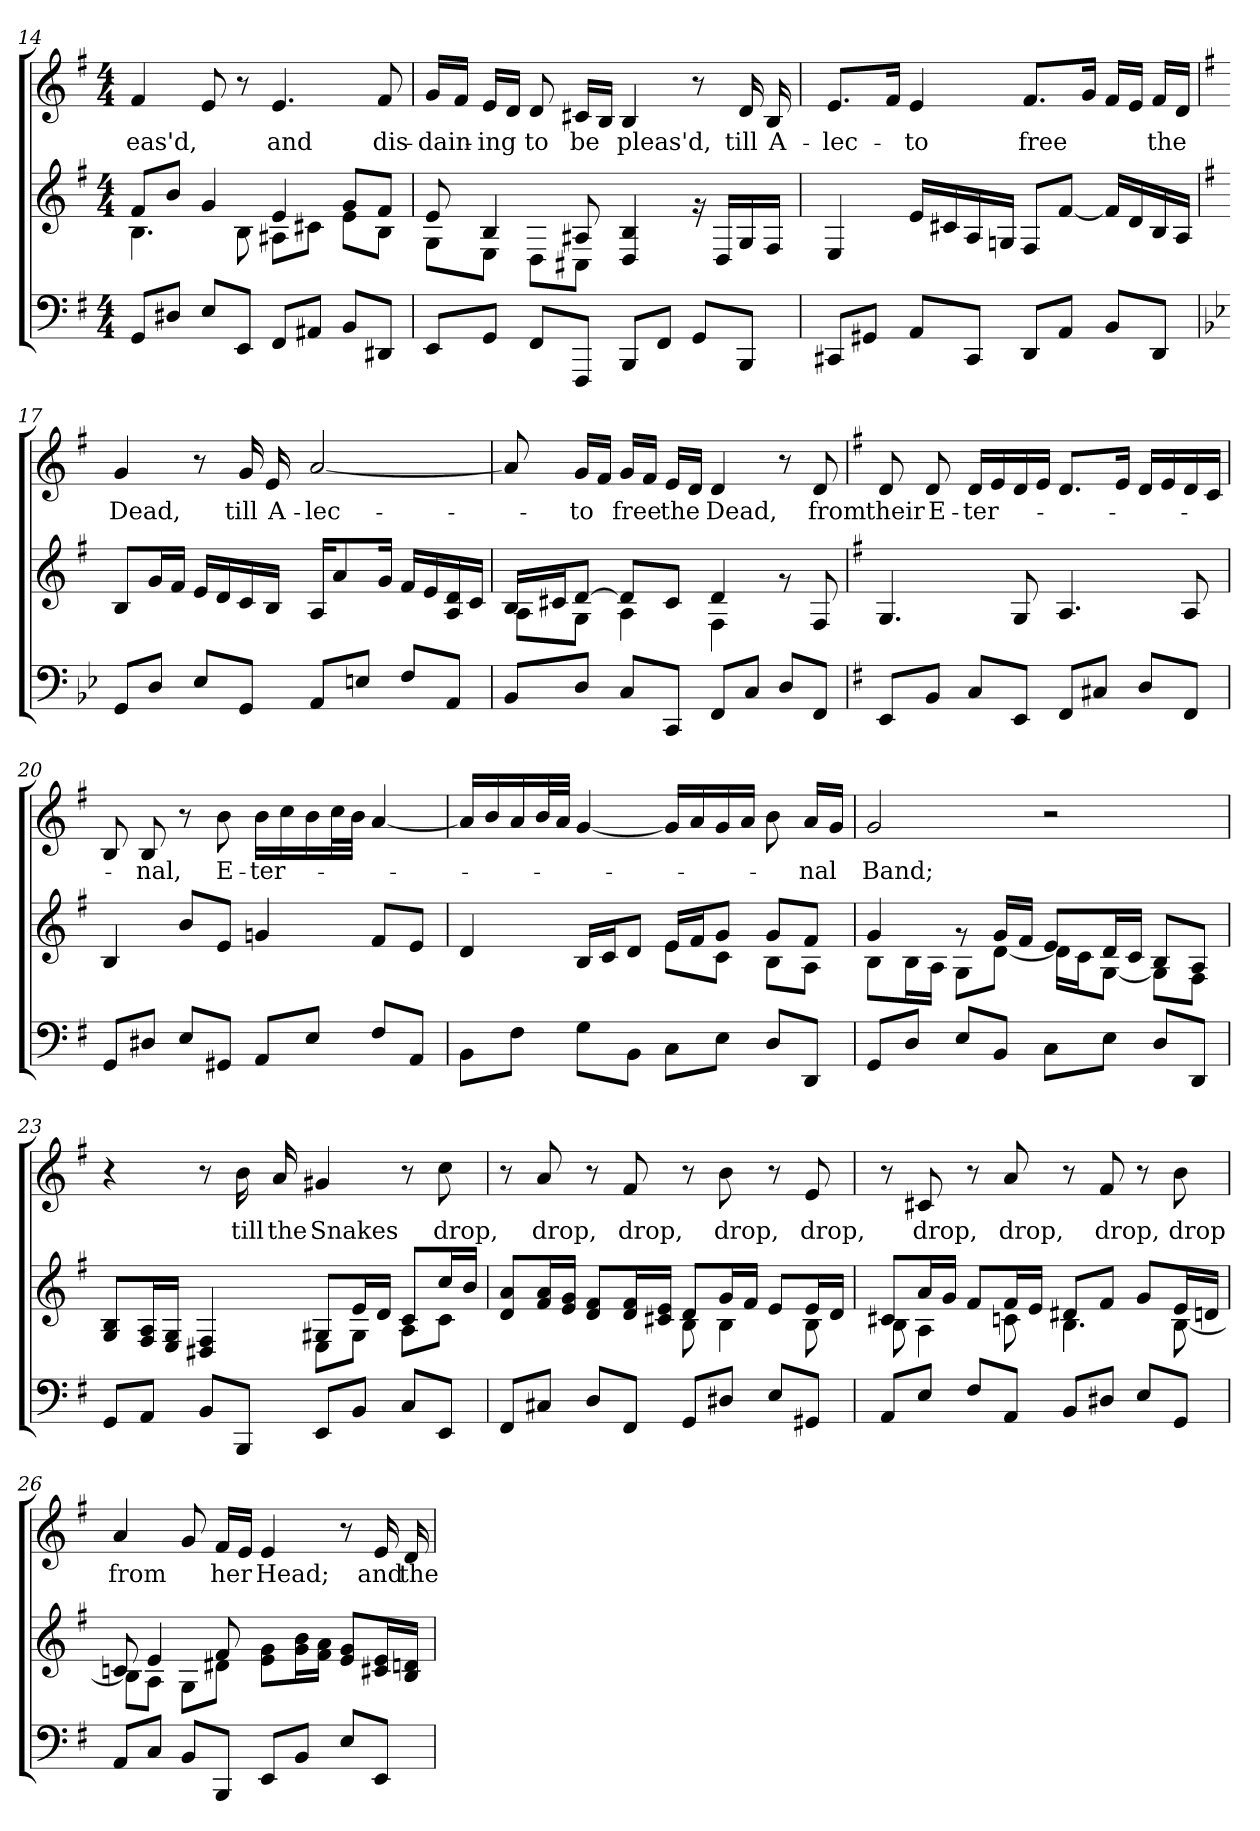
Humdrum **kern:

**kern	**kern	**kern	**text
*part3	*part2	*part1	*part1
*staff3	*staff2	*staff1	*staff1
*clefF4	*clefG2	*clefG2	*
*k[f#]	*k[f#]	*k[f#]	*
*G:	*G:	*G:	*
*M4/4	*M4/4	*M4/4	*
=14	=14	=14	=14
*	*^	*	*
!	!	!	!	!LO:LY:b
8GG/L	8f#/L	4.B\	4f#/	eas'd,
8D#X/J	8b/J	.	.	.
8E/L	4g/	.	8e/	.
8EE/J	.	8B\	8r	.
!	!	!	!	!LO:LY:b
8FF#/L	4e/	8A#X\L	4.e/	and
8AA#X/J	.	8c#X\J	.	.
8BB/L	8g/L	8e\L	.	.
!	!	!	!	!LO:LY:b
8DD#X/J	8f#/J	8B\J	8f#/	dis-
!!LO:LB:g=z
=15	=15	=15	=15	=15
!	!	!	!	!LO:LY:b
8EE/L	8e/	8G\L	16g/LL	-dain-
.	.	.	16f#/JJ	.
!	!	!	!	!LO:LY:b
8GG/J	4B/	8E\J	16e/LL	-ing
.	.	.	16d/JJ	.
!	!	!	!	!LO:LY:b
8FF#/L	.	8D\L	8d/	to
!	!	!	!	!LO:LY:b
8FFF#/J	8A#X/	8C#X\J	16c#X/LL	be
.	.	.	16B/JJ	.
!	!	!	!	!LO:LY:b
8BBB/L	4D/ 4B/	2ryy	4B/	pleas'd,
8FF#/J	.	.	.	.
8GG/L	16rg	.	8r	.
.	16D/LL	.	.	.
!	!	!	!	!LO:LY:b
8BBB/J	16G/	.	16d/	till
!	!	!	!	!LO:LY:b
.	16F#/JJ	.	16B/	A-
*	*v	*v	*	*
=16	=16	=16	=16
!	!	!	!LO:LY:b
8CC#X/L	4E/	8.e/L	-lec-
8GG#X/J	.	.	.
.	.	16f#/Jk	.
!	!	!	!LO:LY:b
8AA/L	16e/LL	4e/	-to
.	16c#X/	.	.
8CC#/J	16A/	.	.
.	16Gn/JJ	.	.
!	!	!	!LO:LY:b
8DD/L	8F#/L	8.f#/L	free
8AA/J	[8f#/J	.	.
.	.	16g/Jk	.
8BB/L	16f#/LL]	16f#/LL	.
.	16d/	16e/JJ	.
!	!	!	!LO:LY:b
8DD/J	16B/	16f#/LL	the
.	16A/JJ	16d/JJ	.
!!LO:LB:g=z
=17	=17	=17	=17
*k[b-e-]	*	*	*
*B-:	*	*	*
!	!	!	!LO:LY:b
8GG/L	8B/L	4g/	Dead,
8D/J	16g/L	.	.
.	16f#/JJ	.	.
8E-/L	16e/LL	8r	.
.	16d/	.	.
!	!	!	!LO:LY:b
8GG/J	16c/	16g/	till
!	!	!	!LO:LY:b
.	16B/JJ	16e/	A-
!	!	!	!LO:LY:b
8AA/L	16A/KL	[>2a/	-lec-
.	8a/	.	.
8En/J	.	.	.
.	16g/Jk	.	.
8F/L	16f#/LL	.	.
.	16e/	.	.
8AA/J	16A/ 16d/	.	.
.	16c/JJ	.	.
=18	=18	=18	=18
*	*^	*	*
8BB-/L	16B/LL	8A\L	8a/]	.
.	16c#X/J	.	.	.
!	!	!	!	!LO:LY:b
8D/J	[>8d/J	8G\J	16g/LL	-to
.	.	.	16f#/JJ	.
!	!	!	!	!LO:LY:b
8C/L	8d/L]	4A\	16g/LL	free
.	.	.	16f#/JJ	.
!	!	!	!	!LO:LY:b
8CC/J	8c#/J	.	16e/LL	the
.	.	.	16d/JJ	.
!	!	!	!	!LO:LY:b
8FF/L	4d/	4F#\	4d/	Dead,
8C/J	.	.	.	.
8D/L	8rg	4ryy	8r	.
!	!	!	!	!LO:LY:b
8FF/J	8F#/	.	8d/	from
*	*v	*v	*	*
!!LO:PB:g=z
=19	=19	=19	=19
*k[f#]	*	*	*
*G:	*	*	*
!	!	!	!LO:LY:b
8EE/L	4.G/	8d/	their
!	!	!	!LO:LY:b
8BB/J	.	8d/	E-
!	!	!	!LO:LY:b
8C/L	.	16d/LL	-ter-
.	.	16e/	.
8EE/J	8G/	16d/	.
.	.	16e/JJ	.
8FF#/L	4.A/	8.d/L	.
8C#X/J	.	.	.
.	.	16e/Jk	.
8D/L	.	16d/LL	.
.	.	16e/	.
8FF#/J	8A/	16d/	.
.	.	16c/JJ	.
=20	=20	=20	=20
8GG/L	4B/	8B/	.
!	!	!	!LO:LY:b
8D#X/J	.	8B/	-nal,
8E/L	8b/L	8r	.
!	!	!	!LO:LY:b
8GG#X/J	8e/J	8b\	E-
!	!	!	!LO:LY:b
8AA/L	4gni/	16b\LL	-ter-
.	.	16cc\	.
8E/J	.	16b\	.
.	.	32cc\L	.
.	.	32b\JJJ	.
8F#/L	8f#/L	[>4a/	.
8AA/J	8e/J	.	.
!!LO:LB:g=z
=21	=21	=21	=21
*	*^	*	*
8BB\L	4d/	4ryy	16a/LL]	.
.	.	.	16b/	.
8F#\J	.	.	16a/	.
.	.	.	32b/L	.
.	.	.	32a/JJJ	.
8G\L	16B/LL	4B\yy	[>4g/	.
.	16c/J	.	.	.
8BB\J	8d/J	.	.	.
8C\L	16e/LL	8e\L	16g/LL]	.
.	16f#/J	.	16a/	.
8E\J	8g/J	8c\J	16g/	.
.	.	.	16a/JJ	.
8D/L	8g/L	8B\L	8b\	.
!	!	!	!	!LO:LY:b
8DD/J	8f#/J	8A\J	16a/LL	-nal
.	.	.	16g/JJ	.
=22	=22	=22	=22	=22
!	!	!	!	!LO:LY:b
8GG/L	4g/	8B\L	2g/	Band;
8D/J	.	16B\L	.	.
.	.	16A\JJ	.	.
8E/L	8rg	8G\L	.	.
8BB/J	16g/LL	[<8d\J	.	.
.	16f#/JJ	.	.	.
8C\L	8e/L	16d\LL]	2r	.
.	.	16c\J	.	.
8E\J	16d/L	[<8G\J	.	.
.	16c/JJ	.	.	.
8D/L	8B/L	8G\L]	.	.
8DD/J	8A/J	8F#\J	.	.
!!LO:LB:g=z
=23	=23	=23	=23	=23
8GG/L	8G/ 8B/L	2ryy	4r	.
8AA/J	16F#/ 16A/L	.	.	.
.	16E/ 16G/JJ	.	.	.
8BB/L	4D#X/ 4F#/	.	8r	.
!	!	!	!	!LO:LY:b
8BBB/J	.	.	16b\	till
!	!	!	!	!LO:LY:b
.	.	.	16a/	the
!	!	!	!	!LO:LY:b
8EE/L	8G#X/L	8E\L	4g#X/	Snakes
8BB/J	16e/L	8G#\J	.	.
.	16d/JJ	.	.	.
8C/L	8c/L	8A\L	8r	.
!	!	!	!	!LO:LY:b
8EE/J	16cc/L	8c\J	8cc\	drop,
.	16b/JJ	.	.	.
=24	=24	=24	=24	=24
8FF#/L	8d/ 8a/L	2ryy	8r	.
!	!	!	!	!LO:LY:b
8C#X/J	16f#/ 16a/L	.	8a/	drop,
.	16e/ 16g/JJ	.	.	.
8D/L	8d/ 8f#/L	.	8r	.
!	!	!	!	!LO:LY:b
8FF#/J	16d/ 16f#/L	.	8f#/	drop,
.	16c#X/ 16e/JJ	.	.	.
8GG/L	8d/L	8B\	8r	.
!	!	!	!	!LO:LY:b
8D#X/J	16g/L	4B\	8b\	drop,
.	16f#/JJ	.	.	.
8E/L	8e/L	.	8r	.
!	!	!	!	!LO:LY:b
8GG#X/J	16e/L	8B\	8e/	drop,
.	16d/JJ	.	.	.
!!LO:LB:g=z
=25	=25	=25	=25	=25
8AA/L	8c#X/L	8B\	8r	.
!	!	!	!	!LO:LY:b
8E/J	16a/L	4A\	8c#X/	drop,
.	16g/JJ	.	.	.
8F#/L	8f#/L	.	8r	.
!	!	!	!	!LO:LY:b
8AA/J	16f#/L	8cn\	8a/	drop,
.	16e/JJ	.	.	.
8BB/L	8d#X/L	4.B\	8r	.
!	!	!	!	!LO:LY:b
8D#X/J	8f#/J	.	8f#/	drop,
8E/L	8g/L	.	8r	.
!	!	!	!	!LO:LY:b
8GG/J	16e/L	[<8B\	8b\	drop
.	16dn/JJ	.	.	.
=26	=26	=26	=26	=26
!	!	!	!	!LO:LY:b
8AA/L	8cn/	8B\L]	4a/	from
8C/J	4e/	8A\J	.	.
8BB/L	.	8G\L	8g/	.
!	!	!	!	!LO:LY:b
8BBB/J	8f#/	8d#X\J	16f#/LL	her
.	.	.	16e/JJ	.
!	!	!	!	!LO:LY:b
8EE/L	2ryy	8e\ 8g\L	4e/	Head;
8BB/J	.	16g\ 16b\L	.	.
.	.	16f#\ 16a\JJ	.	.
8E/L	.	8e/ 8g/L	8r	.
!	!	!	!	!LO:LY:b
8EE/J	.	16c#X/ 16e/L	16e/	and
!	!	!	!	!LO:LY:b
.	.	16B/ 16dn/JJ	16d/	the
*	*v	*v	*	*
=	=	=	=
*-	*-	*-	*-
